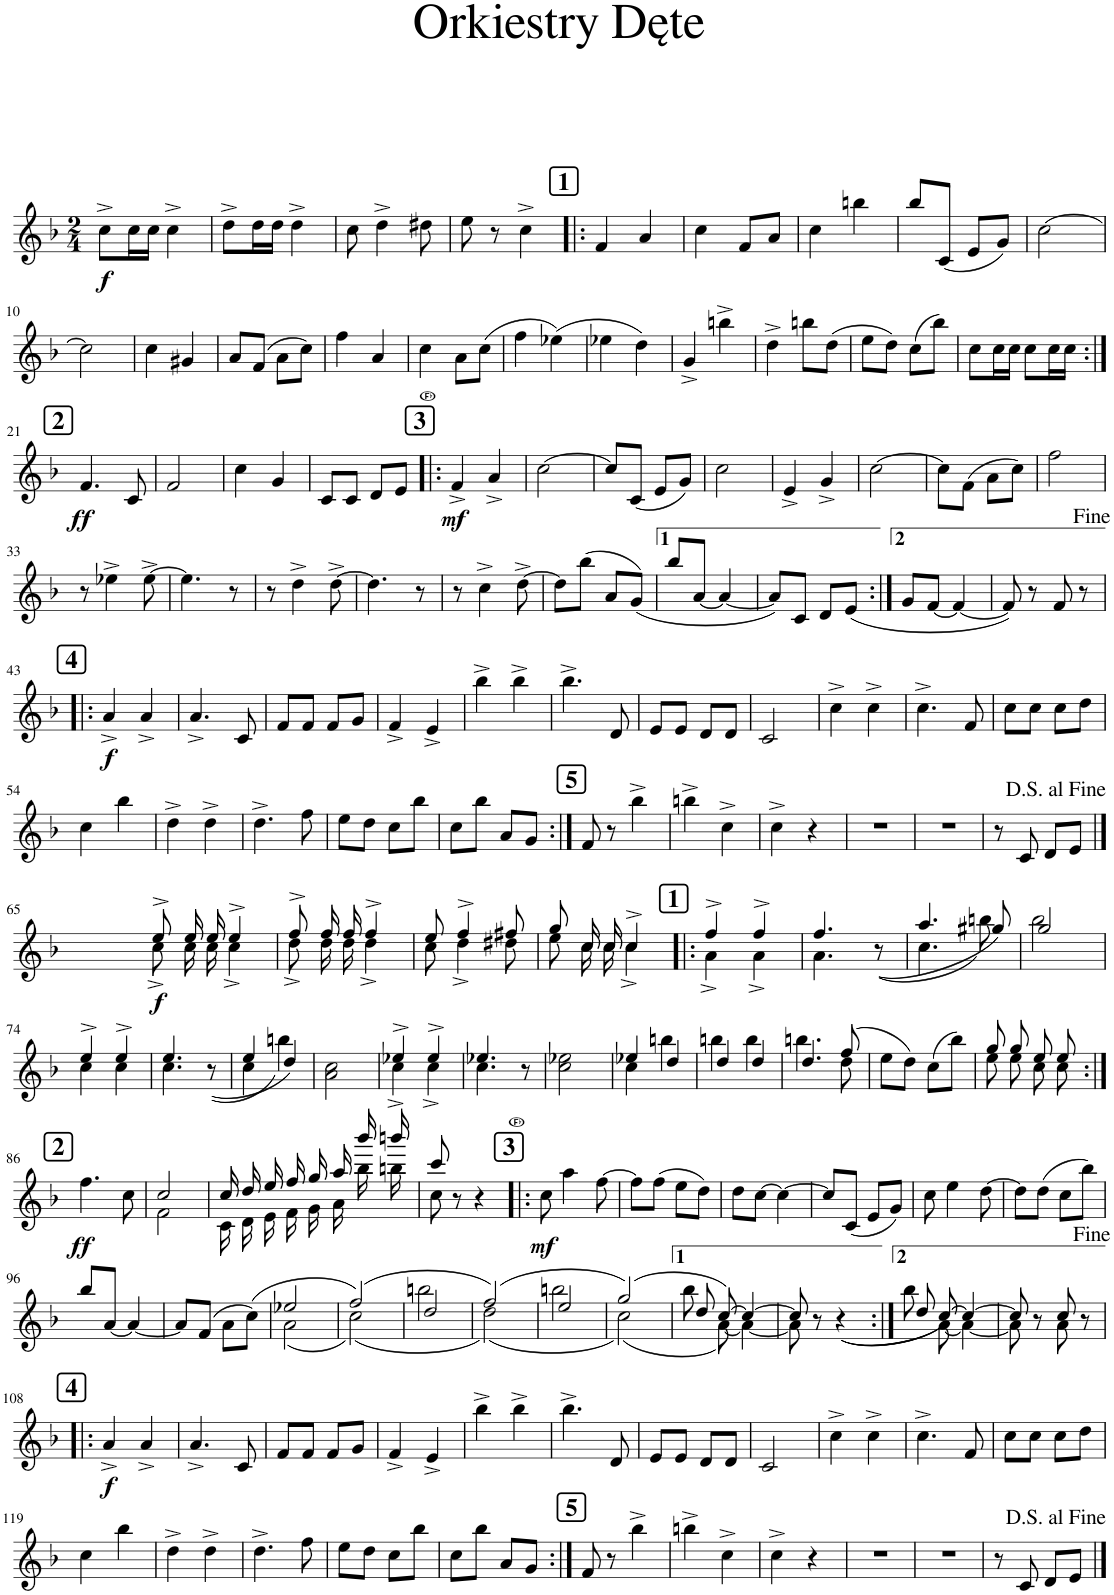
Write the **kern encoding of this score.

**kern	**dynam
*part1	*part1
*staff1	*staff1
*I"Tenor Saxophone	*
*I'T. Sax.	*
*clefG2	*
*Trd1c2	*
*k[b-]	*
*M2/4	*
=1	=1
!	!LO:DY:b
8cc^\L	f
16cc\L	.
16cc\JJ	.
4cc^\	.
=2	=2
8dd^\L	.
16dd\L	.
16dd\JJ	.
4dd^\	.
=3	=3
8cc\	.
4dd^\	.
8dd#X\	.
=4	=4
8ee\	.
8r	.
4cc^\	.
!!LO:REH:place=s1:a:B:cj:fs=14:t=1
=5!|:	=5!|:
4f/	.
4a/	.
=6	=6
4cc\	.
8f/L	.
8a/J	.
=7	=7
4cc\	.
4bbn\	.
=8	=8
8bb-/L	.
(8c/J	.
8e/L	.
8g/J)	.
=9	=9
[2cc\	.
!!LO:LB:g=z
=10	=10
2cc\]	.
=11	=11
4cc\	.
4g#X/	.
=12	=12
8a/L	.
(8f/J	.
8a\L	.
8cc\J)	.
=13	=13
4ff\	.
4a/	.
=14	=14
4cc\	.
8a\L	.
(8cc\J	.
=15	=15
4ff\	.
(4ee-X\)	.
=16	=16
4ee-X\	.
4dd\)	.
=17	=17
4g^/	.
4bbn^\	.
=18	=18
4dd^\	.
8bbn\L	.
(8dd\J	.
=19	=19
8ee\L	.
8dd\J)	.
(8cc\L	.
8bb-\J)	.
=20	=20
8cc\L	.
16cc\L	.
16cc\JJ	.
8cc\L	.
16cc\L	.
16cc\JJ	.
!!LO:LB:g=z
!!LO:REH:place=s1:a:B:cj:fs=14:t=2
=21:|!	=21:|!
!	!LO:DY:b
4.f/	ff
8c/	.
=22	=22
2f/	.
=23	=23
4cc\	.
4g/	.
=24	=24
8c/L	.
8c/J	.
8d/L	.
8e/J	.
!!LO:REH:place=s1:a:B:cj:fs=14:t=3
=25!|:	=25!|:
!	!LO:DY:b
4f^/	mf
4a^/	.
=26	=26
[2cc\	.
=27	=27
8cc/L]	.
(8c/J	.
8e/L	.
8g/J)	.
=28	=28
2cc\	.
=29	=29
4e^/	.
4g^/	.
=30	=30
[2cc\	.
=31	=31
8cc\L]	.
(8f\J	.
8a\L	.
8cc\J)	.
=32	=32
2ff\	.
!!LO:LB:g=z
=33	=33
8r	.
4ee-X^\	.
[8ee-^\	.
=34	=34
4.ee-\]	.
8r	.
=35	=35
8r	.
4dd^\	.
[8dd^\	.
=36	=36
4.dd\]	.
8r	.
=37	=37
8r	.
4cc^\	.
[8dd^\	.
=38	=38
8dd\L]	.
(8bb-\J	.
8a/L	.
(8g/J)	.
=39	=39
8bb-/L	.
[8a/J	.
4a/_	.
=40	=40
8a/L])	.
8c/J	.
8d/L	.
(8e/J	.
=41:|!	=41:|!
8g/L	.
[8f/J	.
4f/_	.
=42	=42
8f/])	.
8r	.
8f/	.
8r	.
!!LO:LB:g=z
!!LO:REH:place=s1:a:B:cj:fs=14:t=4
=43!|:	=43!|:
!	!LO:DY:b
4a^/	f
4a^/	.
=44	=44
4.a^/	.
8c/	.
=45	=45
8f/L	.
8f/J	.
8f/L	.
8g/J	.
=46	=46
4f^/	.
4e^/	.
=47	=47
4bb-^\	.
4bb-^\	.
=48	=48
4.bb-^\	.
8d/	.
=49	=49
8e/L	.
8e/J	.
8d/L	.
8d/J	.
=50	=50
2c/	.
=51	=51
4cc^\	.
4cc^\	.
=52	=52
4.cc^\	.
8f/	.
=53	=53
8cc\L	.
8cc\J	.
8cc\L	.
8dd\J	.
!!LO:LB:g=z
=54	=54
4cc\	.
4bb-\	.
=55	=55
4dd^\	.
4dd^\	.
=56	=56
4.dd^\	.
8ff\	.
=57	=57
8ee\L	.
8dd\J	.
8cc\L	.
8bb-\J	.
=58	=58
8cc\L	.
8bb-\J	.
8a/L	.
8g/J	.
!!LO:REH:place=s1:a:B:cj:fs=14:t=5
=59:|!	=59:|!
8f/	.
8r	.
4bb-^\	.
=60	=60
4bbn^\	.
4cc^\	.
=61	=61
4cc^\	.
4r	.
=62	=62
2r	.
=63	=63
2r	.
=64	=64
8r	.
8c/	.
8d/L	.
8e/J	.
!!LO:LB:g=z
==65	==65
2ryy	.
=66-	=66-
*^	*
!	!	!LO:DY:b
8ee^/	8cc^\	f
16ee/	16cc\	.
16ee/	16cc\	.
4ee^/	4cc^\	.
=67	=67	=67
8ff^/	8dd^\	.
16ff/	16dd\	.
16ff/	16dd\	.
4ff^/	4dd^\	.
=68	=68	=68
8ee/	8cc\	.
4ff^/	4dd^\	.
8ff#X/	8dd#X\	.
=69	=69	=69
8gg/	8ee\	.
16cc/	16cc\	.
16cc/	16cc\	.
4cc^/	4cc^\	.
!!LO:REH:place=s1:a:B:cj:fs=14:t=1	!!
=70!|:	=70!|:	=70!|:
4ff^/	4a^\	.
4ff^/	4a^\	.
=71	=71	=71
4.ff/	4.a\	.
(8r	(8ryy	.
=72	=72	=72
4.aa/	4.cc\	.
8gg#X/)	8bbn\)	.
=73	=73	=73
2gg/	2bb-\	.
!!LO:LB:g=z	!!
=74	=74	=74
4ee^/	4cc\	.
4ee^/	4cc\	.
=75	=75	=75
4.ee/	4.cc\	.
(8r	(8ryy	.
=76	=76	=76
4ee/	4cc\	.
4dd/)	4bbn\)	.
*v	*v	*
=77	=77
2a\ 2cc\	.
=78	=78
*^	*
4ee-X^/	4cc^\	.
4ee-^/	4cc^\	.
=79	=79	=79
4.ee-X/	4.cc\	.
8r	8ryy	.
*v	*v	*
=80	=80
2cc\ 2ee-X\	.
=81	=81
*^	*
4ee-X/	4cc\	.
4dd/	4bbn\	.
=82	=82	=82
4dd/	4bbn\	.
4dd/	4bb\	.
=83	=83	=83
4.dd/	4.bbn\	.
(8ff/	8dd\	.
*v	*v	*
=84	=84
8ee\L	.
8dd\J)	.
(8cc\L	.
8bb-\J)	.
=85	=85
*^	*
8gg/	8ee\	.
8gg/	8ee\	.
8ee/	8cc\	.
8ee/	8cc\	.
!!LO:LB:g=z	!!
!!LO:REH:place=s1:a:B:cj:fs=14:t=2	!!
=86:|!	=86:|!	=86:|!
!	!	!LO:DY:b
*v	*v	*
4.ff\	ff
8cc\	.
=87	=87
*^	*
2cc/	2f\	.
=88	=88	=88
16cc/	16c\	.
16dd/	16d\	.
16ee/	16e\	.
16ff/	16f\	.
16gg/	16g\	.
16aa/	16a\	.
16bbb-/	16bb-\	.
16bbbn/	16bbn\	.
=89	=89	=89
8ccc/	8cc\	.
8r	8ryy	.
4r	4ryy	.
!!LO:REH:place=s1:a:B:cj:fs=14:t=3	!!
=90!|:	=90!|:	=90!|:
!	!	!LO:DY:b
*v	*v	*
8cc\	mf
4aa\	.
[8ff\	.
=91	=91
8ff\L]	.
(8ff\J	.
8ee\L	.
8dd\J)	.
=92	=92
8dd\L	.
[8cc\J	.
4cc\_	.
=93	=93
8cc/L]	.
(8c/J	.
8e/L	.
8g/J)	.
=94	=94
8cc\	.
4ee\	.
[8dd\	.
=95	=95
8dd\L]	.
(8dd\J	.
8cc\L	.
8bb-\J)	.
!!LO:LB:g=z
=96	=96
8bb-/L	.
[8a/J	.
4a/_	.
=97	=97
8a/L]	.
(8f/J	.
8a\L	.
(8cc\J)	.
=98	=98
*^	*
2ee-X/	(2a\	.
=99	=99	=99
(2ff/)	(2cc\)	.
=100	=100	=100
2dd/	2bbn\	.
=101	=101	=101
(2ff/)	(2dd\)	.
=102	=102	=102
2ee/	2bbn\	.
=103	=103	=103
(2gg/)	(2cc\)	.
=104	=104	=104
8dd/	8bb-\	.
[8cc/)	[8a\)	.
4cc/_	4a\_	.
=105	=105	=105
8cc/]	8a\]	.
8r	4.ryy	.
((4r	.	.
=106:|!	=106:|!	=106:|!
8dd/	8bb-\	.
[8cc/))	[8a\	.
4cc/_	4a\_	.
=107	=107	=107
8cc/]	8a\]	.
8r	8ryy	.
8cc/	8a\	.
8r	8ryy	.
!!LO:LB:g=z	!!
!!LO:REH:place=s1:a:B:cj:fs=14:t=4	!!
=108!|:	=108!|:	=108!|:
!	!	!LO:DY:b
*v	*v	*
4a^/	f
4a^/	.
=109	=109
4.a^/	.
8c/	.
=110	=110
8f/L	.
8f/J	.
8f/L	.
8g/J	.
=111	=111
4f^/	.
4e^/	.
=112	=112
4bb-^\	.
4bb-^\	.
=113	=113
4.bb-^\	.
8d/	.
=114	=114
8e/L	.
8e/J	.
8d/L	.
8d/J	.
=115	=115
2c/	.
=116	=116
4cc^\	.
4cc^\	.
=117	=117
4.cc^\	.
8f/	.
=118	=118
8cc\L	.
8cc\J	.
8cc\L	.
8dd\J	.
!!LO:LB:g=z
=119	=119
4cc\	.
4bb-\	.
=120	=120
4dd^\	.
4dd^\	.
=121	=121
4.dd^\	.
8ff\	.
=122	=122
8ee\L	.
8dd\J	.
8cc\L	.
8bb-\J	.
=123	=123
8cc\L	.
8bb-\J	.
8a/L	.
8g/J	.
!!LO:REH:place=s1:a:B:cj:fs=14:t=5
=124:|!	=124:|!
8f/	.
8r	.
4bb-^\	.
=125	=125
4bbn^\	.
4cc^\	.
=126	=126
4cc^\	.
4r	.
=127	=127
2r	.
=128	=128
2r	.
=129	=129
8r	.
8c/	.
8d/L	.
8e/J	.
==	==
*-	*-
